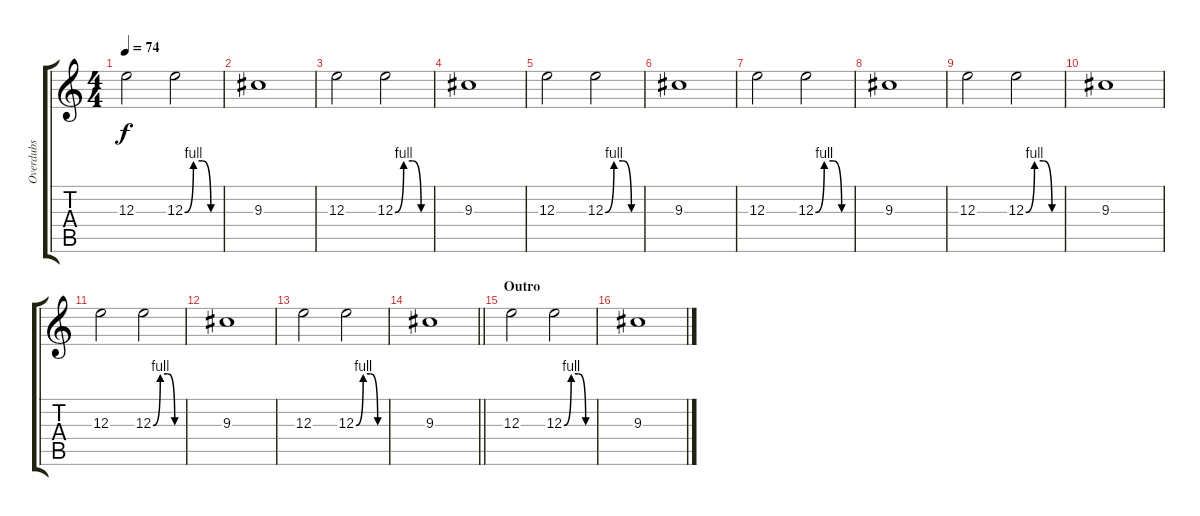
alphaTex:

\track ("Overdubs" "Overdubs") {instrument overdrivenguitar}
\staff {score tabs}
\tuning (Db4 Ab3 E3 B2 Gb2 B1) {hide}
\ts (4 4)
\tempo 74
\clef g2
\ks c
12.3.2{dy f} 12.3{be (custom 0 0 15 4 30 4 45 0 60 0)}.2 |
9.3.1 |
12.3.2 12.3{be (custom 0 0 15 4 30 4 45 0 60 0)}.2 |
9.3.1 |
12.3.2 12.3{be (custom 0 0 15 4 30 4 45 0 60 0)}.2 |
9.3.1 |
12.3.2 12.3{be (custom 0 0 15 4 30 4 45 0 60 0)}.2 |
9.3.1 |
12.3.2 12.3{be (custom 0 0 15 4 30 4 45 0 60 0)}.2 |
9.3.1 |
12.3.2 12.3{be (custom 0 0 15 4 30 4 45 0 60 0)}.2 |
9.3.1 |
12.3.2 12.3{be (custom 0 0 15 4 30 4 45 0 60 0)}.2 |
\barLineRight lightlight
9.3.1 |
\section ("" "Outro")
12.3.2 12.3{be (custom 0 0 15 4 30 4 45 0 60 0)}.2 |
9.3.1
